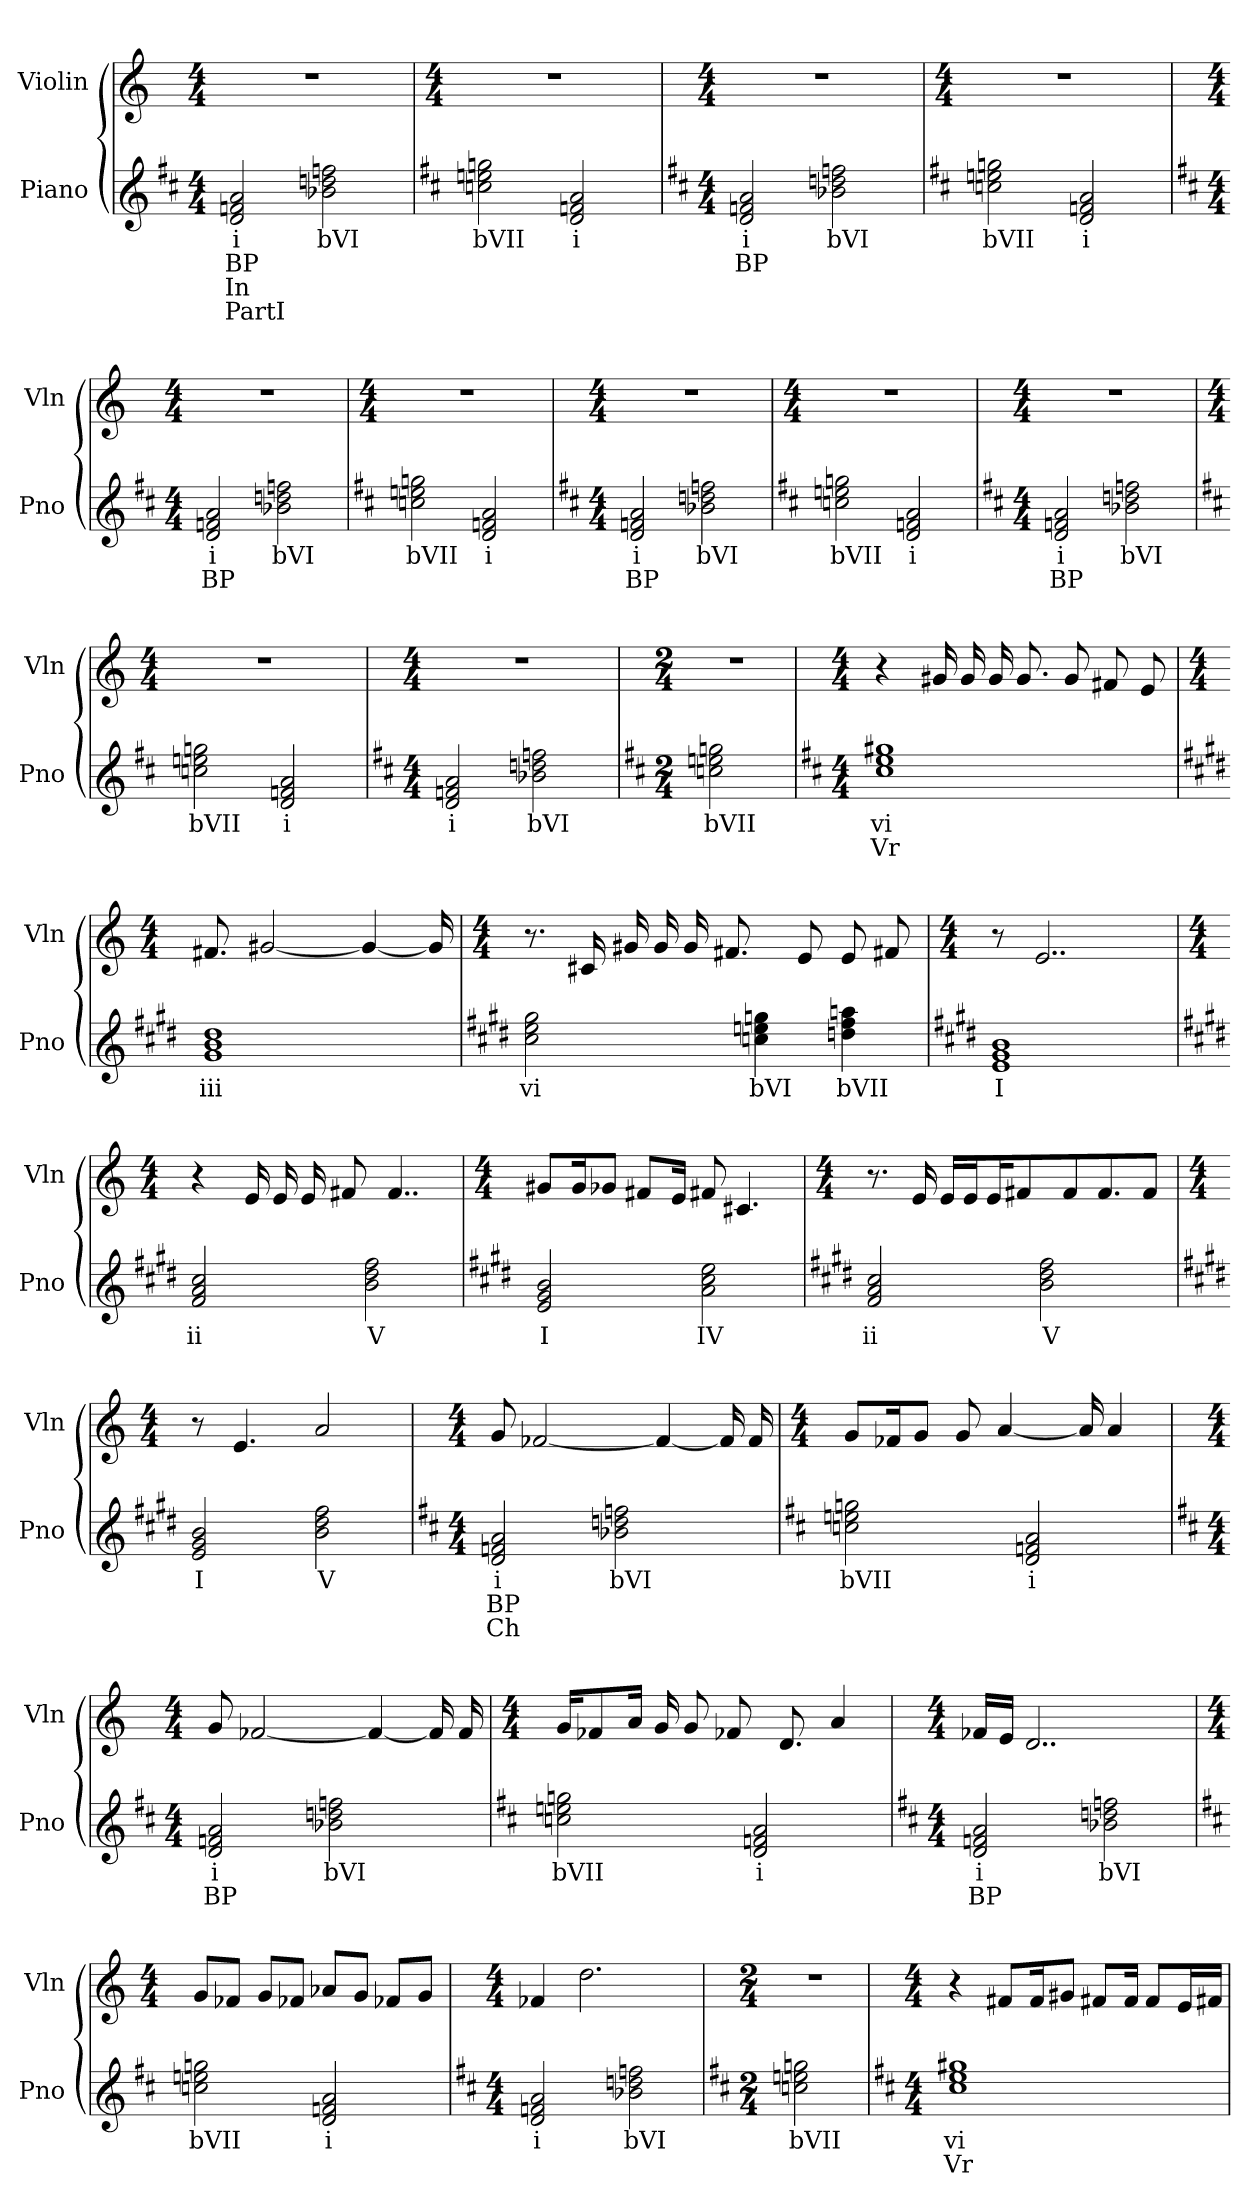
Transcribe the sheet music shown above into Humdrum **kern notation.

**kern	**text	**text	**text	**text	**kern
*part2	*part2	*part2	*part2	*part2	*part1
*staff2	*staff2	*staff2	*staff2	*staff2	*staff1
*I"Piano	*	*	*	*	*I"Violin
*I'Pno	*	*	*	*	*I'Vln
*k[f#c#]	*	*	*	*	*
*D:	*	*	*	*	*
*M4/4	*	*	*	*	*M4/4
=	=	=	=	=	=
2d 2fn 2a	i	BP	In	PartI	1r
2b-X 2ddn 2ffn	bVI	.	.	.	.
=	=	=	=	=	=
*k[f#c#]	*	*	*	*	*
*D:	*	*	*	*	*
*	*	*	*	*	*M4/4
2ccn 2een 2ggn	bVII	.	.	.	1r
2d 2fn 2a	i	.	.	.	.
=	=	=	=	=	=
*k[f#c#]	*	*	*	*	*
*D:	*	*	*	*	*
*M4/4	*	*	*	*	*M4/4
2d 2fn 2a	i	BP	.	.	1r
2b-X 2ddn 2ffn	bVI	.	.	.	.
=	=	=	=	=	=
*k[f#c#]	*	*	*	*	*
*D:	*	*	*	*	*
*	*	*	*	*	*M4/4
2ccn 2een 2ggn	bVII	.	.	.	1r
2d 2fn 2a	i	.	.	.	.
=	=	=	=	=	=
*k[f#c#]	*	*	*	*	*
*D:	*	*	*	*	*
*M4/4	*	*	*	*	*M4/4
2d 2fn 2a	i	BP	.	.	1r
2b-X 2ddn 2ffn	bVI	.	.	.	.
=	=	=	=	=	=
*k[f#c#]	*	*	*	*	*
*D:	*	*	*	*	*
*	*	*	*	*	*M4/4
2ccn 2een 2ggn	bVII	.	.	.	1r
2d 2fn 2a	i	.	.	.	.
=	=	=	=	=	=
*k[f#c#]	*	*	*	*	*
*D:	*	*	*	*	*
*M4/4	*	*	*	*	*M4/4
2d 2fn 2a	i	BP	.	.	1r
2b-X 2ddn 2ffn	bVI	.	.	.	.
=	=	=	=	=	=
*k[f#c#]	*	*	*	*	*
*D:	*	*	*	*	*
*	*	*	*	*	*M4/4
2ccn 2een 2ggn	bVII	.	.	.	1r
2d 2fn 2a	i	.	.	.	.
=	=	=	=	=	=
*k[f#c#]	*	*	*	*	*
*D:	*	*	*	*	*
*M4/4	*	*	*	*	*M4/4
2d 2fn 2a	i	BP	.	.	1r
2b-X 2ddn 2ffn	bVI	.	.	.	.
=	=	=	=	=	=
*k[f#c#]	*	*	*	*	*
*D:	*	*	*	*	*
*	*	*	*	*	*M4/4
2ccn 2een 2ggn	bVII	.	.	.	1r
2d 2fn 2a	i	.	.	.	.
=	=	=	=	=	=
*k[f#c#]	*	*	*	*	*
*D:	*	*	*	*	*
*M4/4	*	*	*	*	*M4/4
2d 2fn 2a	i	.	.	.	1r
2b-X 2ddn 2ffn	bVI	.	.	.	.
=	=	=	=	=	=
*k[f#c#]	*	*	*	*	*
*D:	*	*	*	*	*
*M2/4	*	*	*	*	*M2/4
2ccn 2een 2ggn	bVII	.	.	.	2r
=	=	=	=	=	=
*k[f#c#]	*	*	*	*	*
*D:	*	*	*	*	*
*M4/4	*	*	*	*	*M4/4
1cc# 1ee 1gg#X	vi	Vr	.	.	4r
.	.	.	.	.	16g#XLL
.	.	.	.	.	16g#J
.	.	.	.	.	16g#L
.	.	.	.	.	8.g#J
.	.	.	.	.	8g#L
.	.	.	.	.	8f#X
.	.	.	.	.	8eJ
=	=	=	=	=	=
*k[f#c#g#d#]	*	*	*	*	*
*E:	*	*	*	*	*
*	*	*	*	*	*M4/4
1g# 1b 1dd#	iii	.	.	.	8.f#X
.	.	.	.	.	[2g#X
.	.	.	.	.	4g#_
.	.	.	.	.	16g#]
=	=	=	=	=	=
*k[f#c#g#d#]	*	*	*	*	*
*E:	*	*	*	*	*
*	*	*	*	*	*M4/4
2cc# 2ee 2gg#	vi	.	.	.	8.r
.	.	.	.	.	16c#X
.	.	.	.	.	16g#XLL
.	.	.	.	.	16g#J
.	.	.	.	.	16g#L
.	.	.	.	.	8.f#XJ
4ccn 4een 4ggn	bVI	.	.	.	.
.	.	.	.	.	8eL
4ddn 4ff# 4aan	bVII	.	.	.	8e
.	.	.	.	.	8f#XJ
=	=	=	=	=	=
*k[f#c#g#d#]	*	*	*	*	*
*E:	*	*	*	*	*
*	*	*	*	*	*M4/4
1e 1g# 1b	I	.	.	.	8r
.	.	.	.	.	2..e
=	=	=	=	=	=
*k[f#c#g#d#]	*	*	*	*	*
*E:	*	*	*	*	*
*	*	*	*	*	*M4/4
2f# 2a 2cc#	ii	.	.	.	4r
.	.	.	.	.	16eLL
.	.	.	.	.	16eJ
.	.	.	.	.	16eL
.	.	.	.	.	8f#XJ
2b 2dd# 2ff#	V	.	.	.	.
.	.	.	.	.	4..f#
=	=	=	=	=	=
*k[f#c#g#d#]	*	*	*	*	*
*E:	*	*	*	*	*
*	*	*	*	*	*M4/4
2e 2g# 2b	I	.	.	.	8g#XL
.	.	.	.	.	16g#K
.	.	.	.	.	8g-XJ
.	.	.	.	.	8f#XL
.	.	.	.	.	16eJk
2a 2cc# 2ee	IV	.	.	.	8f#X
.	.	.	.	.	4.c#X
=	=	=	=	=	=
*k[f#c#g#d#]	*	*	*	*	*
*E:	*	*	*	*	*
*	*	*	*	*	*M4/4
2f# 2a 2cc#	ii	.	.	.	8.r
.	.	.	.	.	16e
.	.	.	.	.	16eLL
.	.	.	.	.	16eJ
.	.	.	.	.	16eL
.	.	.	.	.	8f#XJ
2b 2dd# 2ff#	V	.	.	.	.
.	.	.	.	.	8f#L
.	.	.	.	.	8.f#J
.	.	.	.	.	8f#J
=	=	=	=	=	=
*k[f#c#g#d#]	*	*	*	*	*
*E:	*	*	*	*	*
*	*	*	*	*	*M4/4
2e 2g# 2b	I	.	.	.	8r
.	.	.	.	.	4.e
2b 2dd# 2ff#	V	.	.	.	2a
=	=	=	=	=	=
*k[f#c#]	*	*	*	*	*
*D:	*	*	*	*	*
*M4/4	*	*	*	*	*M4/4
2d 2fn 2a	i	BP	Ch	.	8g
.	.	.	.	.	[2f-X
2b-X 2ddn 2ffn	bVI	.	.	.	.
.	.	.	.	.	4f-_
.	.	.	.	.	16f-]
.	.	.	.	.	16f-
=	=	=	=	=	=
*k[f#c#]	*	*	*	*	*
*D:	*	*	*	*	*
*	*	*	*	*	*M4/4
2ccn 2een 2ggn	bVII	.	.	.	8gL
.	.	.	.	.	16f-XK
.	.	.	.	.	8gJ
.	.	.	.	.	8g
.	.	.	.	.	[4a
2d 2fn 2a	i	.	.	.	.
.	.	.	.	.	16a]
.	.	.	.	.	4a
=	=	=	=	=	=
*k[f#c#]	*	*	*	*	*
*D:	*	*	*	*	*
*M4/4	*	*	*	*	*M4/4
2d 2fn 2a	i	BP	.	.	8g
.	.	.	.	.	[2f-X
2b-X 2ddn 2ffn	bVI	.	.	.	.
.	.	.	.	.	4f-_
.	.	.	.	.	16f-]
.	.	.	.	.	16f-
=	=	=	=	=	=
*k[f#c#]	*	*	*	*	*
*D:	*	*	*	*	*
*	*	*	*	*	*M4/4
2ccn 2een 2ggn	bVII	.	.	.	16gKL
.	.	.	.	.	8f-X
.	.	.	.	.	16aJk
.	.	.	.	.	16gLL
.	.	.	.	.	8g
.	.	.	.	.	8f-XJ
2d 2fn 2a	i	.	.	.	.
.	.	.	.	.	8.d
.	.	.	.	.	4a
=	=	=	=	=	=
*k[f#c#]	*	*	*	*	*
*D:	*	*	*	*	*
*M4/4	*	*	*	*	*M4/4
2d 2fn 2a	i	BP	.	.	16f-XLL
.	.	.	.	.	16eJJ
.	.	.	.	.	2..d
2b-X 2ddn 2ffn	bVI	.	.	.	.
=	=	=	=	=	=
*k[f#c#]	*	*	*	*	*
*D:	*	*	*	*	*
*	*	*	*	*	*M4/4
2ccn 2een 2ggn	bVII	.	.	.	8gL
.	.	.	.	.	8f-XJ
.	.	.	.	.	8gL
.	.	.	.	.	8f-XJ
2d 2fn 2a	i	.	.	.	8a-XL
.	.	.	.	.	8gJ
.	.	.	.	.	8f-XL
.	.	.	.	.	8gJ
=	=	=	=	=	=
*k[f#c#]	*	*	*	*	*
*D:	*	*	*	*	*
*M4/4	*	*	*	*	*M4/4
2d 2fn 2a	i	.	.	.	4f-X
.	.	.	.	.	2.dd
2b-X 2ddn 2ffn	bVI	.	.	.	.
=	=	=	=	=	=
*k[f#c#]	*	*	*	*	*
*D:	*	*	*	*	*
*M2/4	*	*	*	*	*M2/4
2ccn 2een 2ggn	bVII	.	.	.	2r
=	=	=	=	=	=
*k[f#c#]	*	*	*	*	*
*D:	*	*	*	*	*
*M4/4	*	*	*	*	*M4/4
1cc# 1ee 1gg#X	vi	Vr	.	.	4r
.	.	.	.	.	8f#XL
.	.	.	.	.	16f#K
.	.	.	.	.	8g#XJ
.	.	.	.	.	8f#XL
.	.	.	.	.	16f#Jk
.	.	.	.	.	8f#L
.	.	.	.	.	16eL
.	.	.	.	.	16f#XJJ
=	=	=	=	=	=
*-	*-	*-	*-	*-	*-
